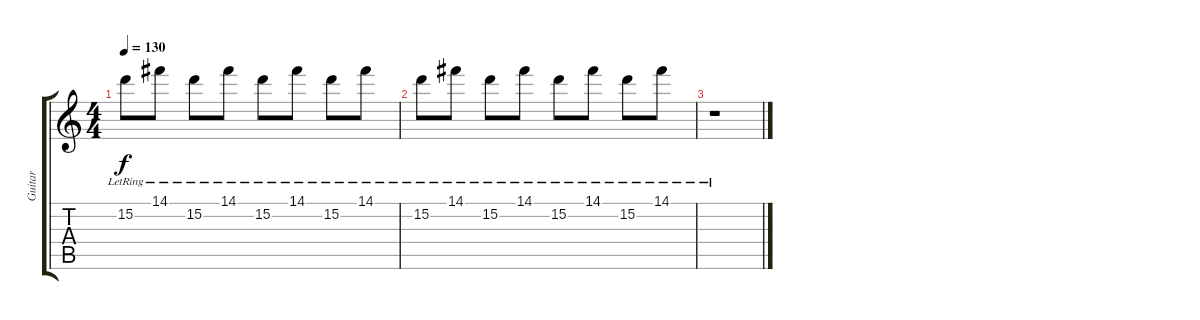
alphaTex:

\track ("Guitar" "Guitar") {instrument electricguitarjazz}
\staff {score tabs}
\tuning (E4 B3 G3 D3 A2 E2) {hide}
\ts (4 4)
\tempo 130
\clef g2
\ks c
15.2{lr}.8{dy f} 14.1{lr}.8 15.2{lr}.8 14.1{lr}.8 15.2{lr}.8 14.1{lr}.8 15.2{lr}.8 14.1{lr}.8 |
15.2{lr}.8{volume 0} 14.1{lr}.8 15.2{lr}.8 14.1{lr}.8 15.2{lr}.8 14.1{lr}.8 15.2{lr}.8 14.1{lr}.8 |
r.1
